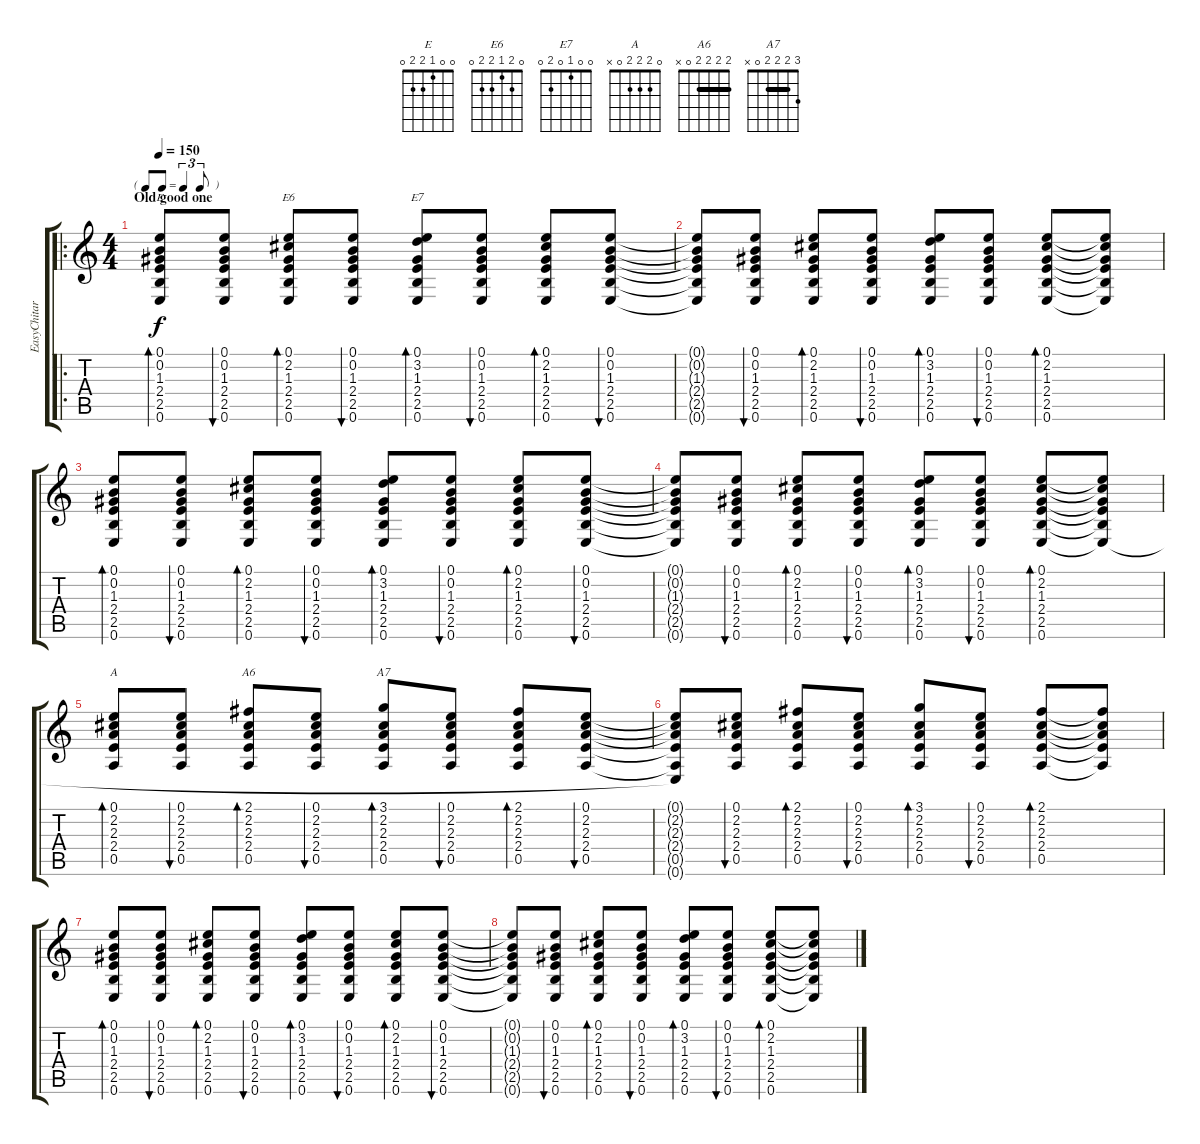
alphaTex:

\track ("EasyChitarra blues" "EasyChitar") {instrument electricguitarjazz}
\staff {score tabs}
\tuning (E4 B3 G3 D3 A2 E2) {hide}
\chord ("E" 0 0 1 2 2 0)
\chord ("E6" 0 2 1 2 2 0)
\chord ("E7" 0 0 1 0 2 0)
\chord ("A" 0 2 2 2 0 x)
\chord ("A6" 2 2 2 2 0 x) {barre 2}
\chord ("A7" 3 2 2 2 0 x) {barre 2}
\ro
\ts (4 4)
\tf triplet8th
\section ("" "Old good one")
\tempo 150
\clef g2
\ks c
(0.1 0.2 1.3 2.4 2.5 0.6).8{bd 30 ch "E" dy f instrument electricguitarjazz} (0.1 0.2 1.3 2.4 2.5 0.6).8{bu 30} (0.1 2.2 1.3 2.4 2.5 0.6).8{bd 30 ch "E6"} (0.1 0.2 1.3 2.4 2.5 0.6).8{bu 30} (0.1 3.2 1.3 2.4 2.5 0.6).8{bd 30 ch "E7"} (0.1 0.2 1.3 2.4 2.5 0.6).8{bu 30} (0.1 2.2 1.3 2.4 2.5 0.6).8{bd 30} (0.1 0.2 1.3 2.4 2.5 0.6).8{bu 30} |
(0.1{t} 0.2{t} 1.3{t} 2.4{t} 2.5{t} 0.6{t}).8 (0.1 0.2 1.3 2.4 2.5 0.6).8{bu 30} (0.1 2.2 1.3 2.4 2.5 0.6).8{bd 30} (0.1 0.2 1.3 2.4 2.5 0.6).8{bu 30} (0.1 3.2 1.3 2.4 2.5 0.6).8{bd 30} (0.1 0.2 1.3 2.4 2.5 0.6).8{bu 30} (0.1 2.2 1.3 2.4 2.5 0.6).8{bd 30} (0.1{t} 2.2{t} 1.3{t} 2.4{t} 2.5{t} 0.6{t}).8 |
(0.1 0.2 1.3 2.4 2.5 0.6).8{bd 30} (0.1 0.2 1.3 2.4 2.5 0.6).8{bu 30} (0.1 2.2 1.3 2.4 2.5 0.6).8{bd 30} (0.1 0.2 1.3 2.4 2.5 0.6).8{bu 30} (0.1 3.2 1.3 2.4 2.5 0.6).8{bd 30} (0.1 0.2 1.3 2.4 2.5 0.6).8{bu 30} (0.1 2.2 1.3 2.4 2.5 0.6).8{bd 30} (0.1 0.2 1.3 2.4 2.5 0.6).8{bu 30} |
(0.1{t} 0.2{t} 1.3{t} 2.4{t} 2.5{t} 0.6{t}).8 (0.1 0.2 1.3 2.4 2.5 0.6).8{bu 30} (0.1 2.2 1.3 2.4 2.5 0.6).8{bd 30} (0.1 0.2 1.3 2.4 2.5 0.6).8{bu 30} (0.1 3.2 1.3 2.4 2.5 0.6).8{bd 30} (0.1 0.2 1.3 2.4 2.5 0.6).8{bu 30} (0.1 2.2 1.3 2.4 2.5 0.6).8{bd 30} (0.1{t} 2.2{t} 1.3{t} 2.4{t} 2.5{t} 0.6{t}).8 |
(0.1 2.2 2.3 2.4 0.5).8{bd 30 ch "A"} (0.1 2.2 2.3 2.4 0.5).8{bu 30} (2.1 2.2 2.3 2.4 0.5).8{bd 30 ch "A6"} (0.1 2.2 2.3 2.4 0.5).8{bu 30} (3.1 2.2 2.3 2.4 0.5).8{bd 30 ch "A7"} (0.1 2.2 2.3 2.4 0.5).8{bu 30} (2.1 2.2 2.3 2.4 0.5).8{bd 30} (0.1 2.2 2.3 2.4 0.5).8{bu 30} |
(0.1{t} 2.2{t} 2.3{t} 2.4{t} 0.5{t} 0.6{t}).8 (0.1 2.2 2.3 2.4 0.5).8{bu 30} (2.1 2.2 2.3 2.4 0.5).8{bd 30} (0.1 2.2 2.3 2.4 0.5).8{bu 30} (3.1 2.2 2.3 2.4 0.5).8{bd 30} (0.1 2.2 2.3 2.4 0.5).8{bu 30} (2.1 2.2 2.3 2.4 0.5).8{bd 30} (2.1{t} 2.2{t} 2.3{t} 2.4{t} 0.5{t}).8 |
(0.1 0.2 1.3 2.4 2.5 0.6).8{bd 30} (0.1 0.2 1.3 2.4 2.5 0.6).8{bu 30} (0.1 2.2 1.3 2.4 2.5 0.6).8{bd 30} (0.1 0.2 1.3 2.4 2.5 0.6).8{bu 30} (0.1 3.2 1.3 2.4 2.5 0.6).8{bd 30} (0.1 0.2 1.3 2.4 2.5 0.6).8{bu 30} (0.1 2.2 1.3 2.4 2.5 0.6).8{bd 30} (0.1 0.2 1.3 2.4 2.5 0.6).8{bu 30} |
(0.1{t} 0.2{t} 1.3{t} 2.4{t} 2.5{t} 0.6{t}).8 (0.1 0.2 1.3 2.4 2.5 0.6).8{bu 30} (0.1 2.2 1.3 2.4 2.5 0.6).8{bd 30} (0.1 0.2 1.3 2.4 2.5 0.6).8{bu 30} (0.1 3.2 1.3 2.4 2.5 0.6).8{bd 30} (0.1 0.2 1.3 2.4 2.5 0.6).8{bu 30} (0.1 2.2 1.3 2.4 2.5 0.6).8{bd 30} (0.1{t} 2.2{t} 1.3{t} 2.4{t} 2.5{t} 0.6{t}).8
